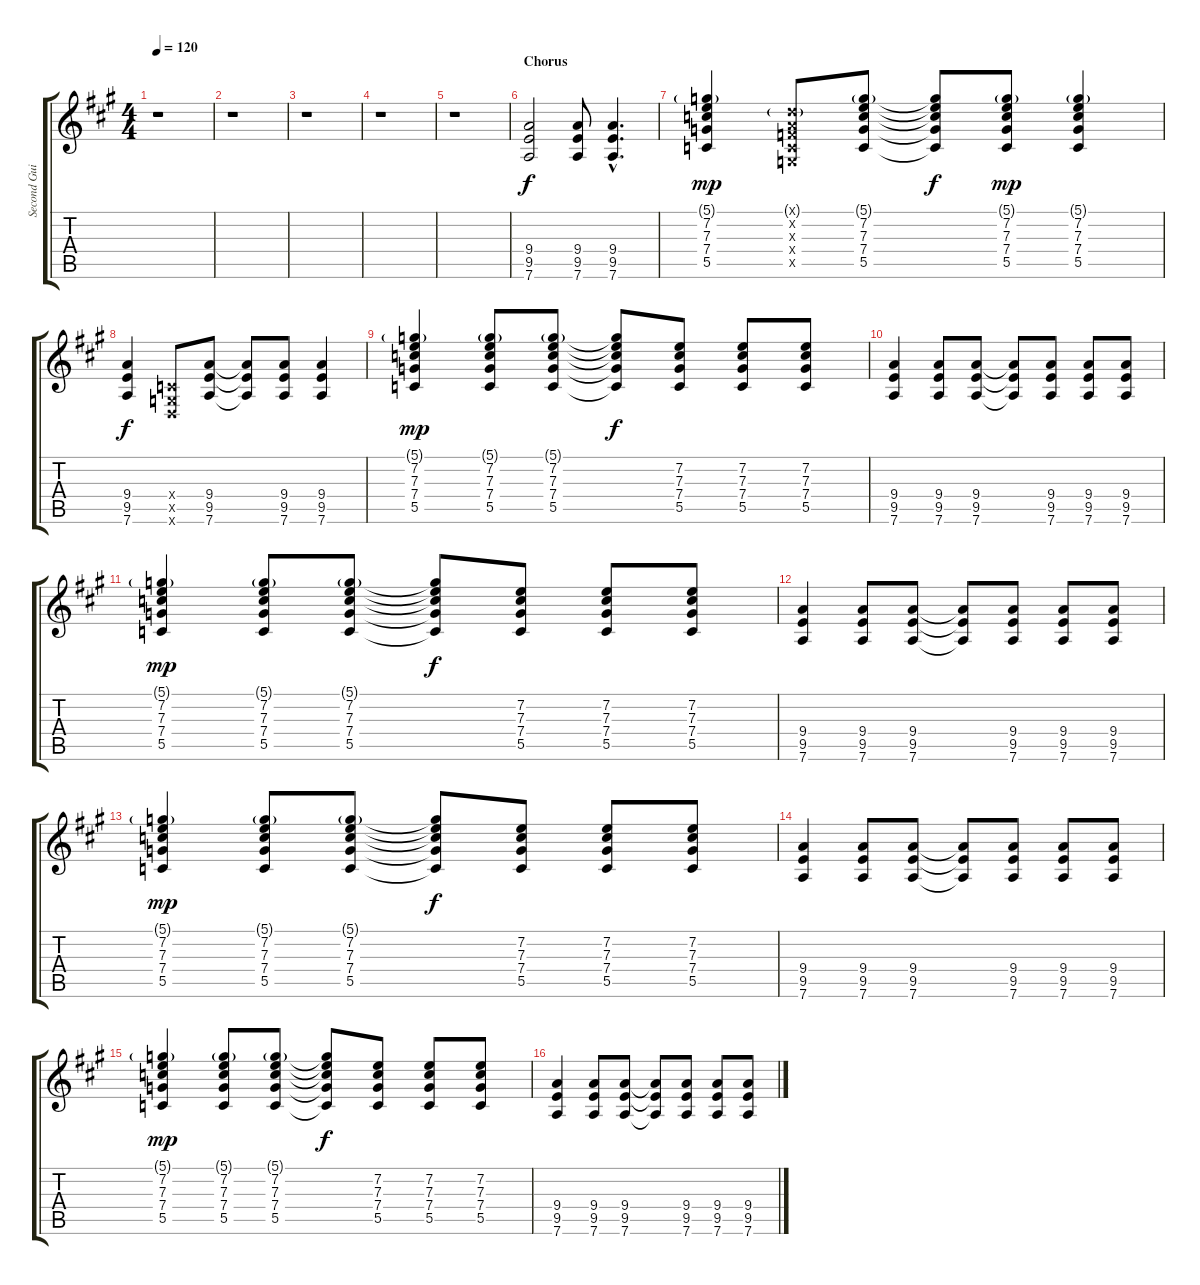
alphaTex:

\track ("Second Guitar" "Second Gui") {instrument distortionguitar}
\staff {score tabs}
\tuning (D4 A3 F3 C3 G2 D2) {hide}
\ts (4 4)
\tempo 120
\clef g2
\ks a
r.1{dy f} |
r.1 |
r.1 |
r.1 |
r.1 |
\section ("" "Chorus")
(9.4 9.5 7.6).2 (9.4 9.5 7.6).8 (9.4{hac} 9.5{hac} 7.6{hac}).4{d} |
(5.1{g} 7.2 7.3 7.4 5.5).4{dy mp} (0.1{g x} 0.2{x} 0.3{x} 0.4{x} 0.5{x}).8 (5.1{g} 7.2 7.3 7.4 5.5).8 (5.1{t} 7.2{t} 7.3{t} 7.4{t} 5.5{t}).8{dy f} (5.1{g} 7.2 7.3 7.4 5.5).8{dy mp} (5.1{g} 7.2 7.3 7.4 5.5).4 |
(9.4 9.5 7.6).4{dy f} (0.4{x} 0.5{x} 0.6{x}).8 (9.4 9.5 7.6).8 (9.4{t} 9.5{t} 7.6{t}).8 (9.4 9.5 7.6).8 (9.4 9.5 7.6).4 |
(5.1{g} 7.2 7.3 7.4 5.5).4{dy mp} (5.1{g} 7.2 7.3 7.4 5.5).8 (5.1{g} 7.2 7.3 7.4 5.5).8 (5.1{t} 7.2{t} 7.3{t} 7.4{t} 5.5{t}).8{dy f} (7.2 7.3 7.4 5.5).8 (7.2 7.3 7.4 5.5).8 (7.2 7.3 7.4 5.5).8 |
(9.4 9.5 7.6).4 (9.4 9.5 7.6).8 (9.4 9.5 7.6).8 (9.4{t} 9.5{t} 7.6{t}).8 (9.4 9.5 7.6).8 (9.4 9.5 7.6).8 (9.4 9.5 7.6).8 |
(5.1{g} 7.2 7.3 7.4 5.5).4{dy mp} (5.1{g} 7.2 7.3 7.4 5.5).8 (5.1{g} 7.2 7.3 7.4 5.5).8 (5.1{t} 7.2{t} 7.3{t} 7.4{t} 5.5{t}).8{dy f} (7.2 7.3 7.4 5.5).8 (7.2 7.3 7.4 5.5).8 (7.2 7.3 7.4 5.5).8 |
(9.4 9.5 7.6).4 (9.4 9.5 7.6).8 (9.4 9.5 7.6).8 (9.4{t} 9.5{t} 7.6{t}).8 (9.4 9.5 7.6).8 (9.4 9.5 7.6).8 (9.4 9.5 7.6).8 |
(5.1{g} 7.2 7.3 7.4 5.5).4{dy mp} (5.1{g} 7.2 7.3 7.4 5.5).8 (5.1{g} 7.2 7.3 7.4 5.5).8 (5.1{t} 7.2{t} 7.3{t} 7.4{t} 5.5{t}).8{dy f} (7.2 7.3 7.4 5.5).8 (7.2 7.3 7.4 5.5).8 (7.2 7.3 7.4 5.5).8 |
(9.4 9.5 7.6).4 (9.4 9.5 7.6).8 (9.4 9.5 7.6).8 (9.4{t} 9.5{t} 7.6{t}).8 (9.4 9.5 7.6).8 (9.4 9.5 7.6).8 (9.4 9.5 7.6).8 |
(5.1{g} 7.2 7.3 7.4 5.5).4{dy mp} (5.1{g} 7.2 7.3 7.4 5.5).8 (5.1{g} 7.2 7.3 7.4 5.5).8 (5.1{t} 7.2{t} 7.3{t} 7.4{t} 5.5{t}).8{dy f} (7.2 7.3 7.4 5.5).8 (7.2 7.3 7.4 5.5).8 (7.2 7.3 7.4 5.5).8 |
(9.4 9.5 7.6).4 (9.4 9.5 7.6).8 (9.4 9.5 7.6).8 (9.4{t} 9.5{t} 7.6{t}).8 (9.4 9.5 7.6).8 (9.4 9.5 7.6).8 (9.4 9.5 7.6).8
